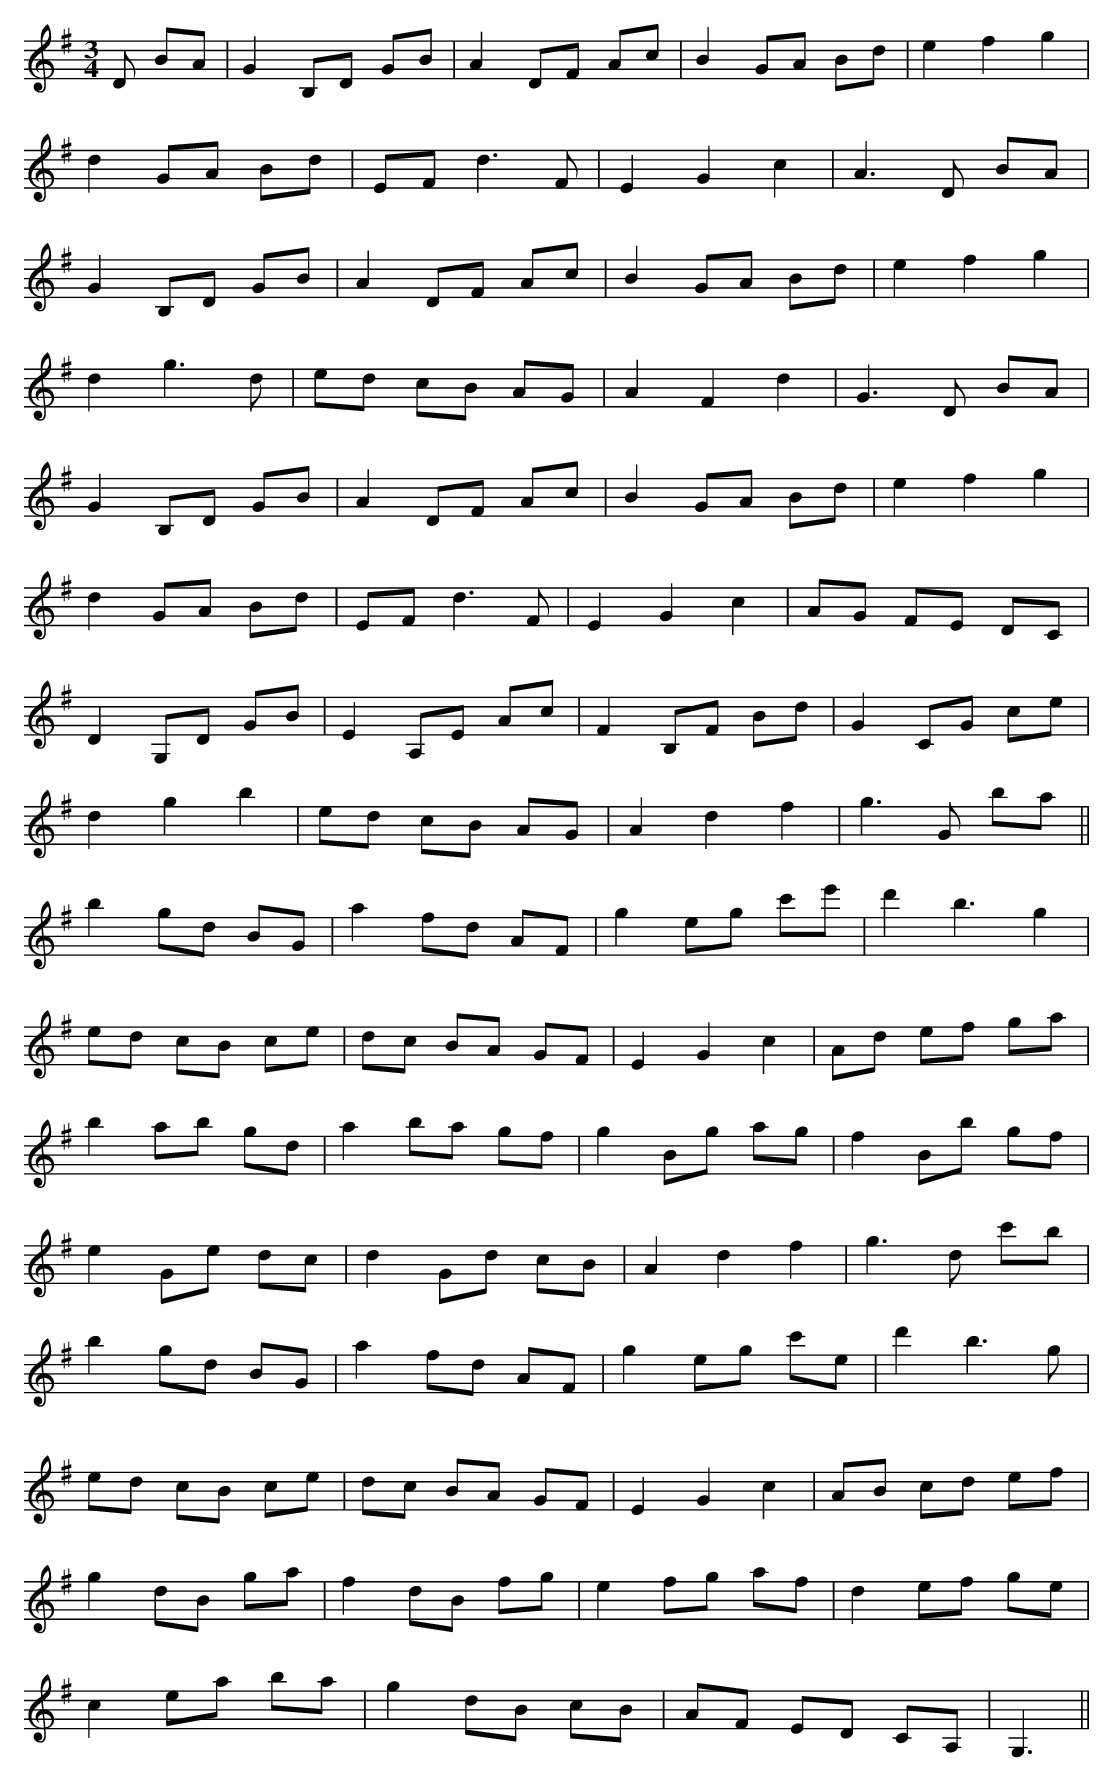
X:1
M:3/4
K:G
D BA|G2 B,D GB|A2 DF Ac|B2 GA Bd|e2 f2 g2|
d2 GA Bd|EF d3F|E2 G2 c2|A3D BA|
G2 B,D GB|A2 DF Ac|B2 GA Bd|e2 f2 g2|
d2 g3 d|ed cB AG|A2 F2 d2|G3 D BA|
G2 B,D GB|A2 DF Ac|B2 GA Bd|e2 f2 g2|
d2 GA Bd|EF d3 F|E2 G2 c2|AG FE DC|
D2 G,D GB|E2 A,E Ac|F2 B,F Bd|G2 CG ce|
d2 g2 b2|ed cB AG|A2 d2 f2|g3 G ba||
b2 gd BG|a2 fd AF|g2 eg c'e'|d'2 b3 g2|
ed cB ce|dc BA GF|E2 G2 c2|Ad ef ga|
b2 ab gd|a2 ba gf|g2 Bg ag|f2 Bb gf|
e2 Ge dc|d2 Gd cB|A2 d2 f2|g3 d c'b|
b2 gd BG|a2 fd AF|g2 eg c'e '|d'2 b3 g|
ed cB ce|dc BA GF|E2 G2 c2|AB cd ef|
g2 dB ga|f2 dB fg|e2 fg af|d2 ef ge|
c2 ea ba|g2 dB cB|AF ED CA,|G,3||
